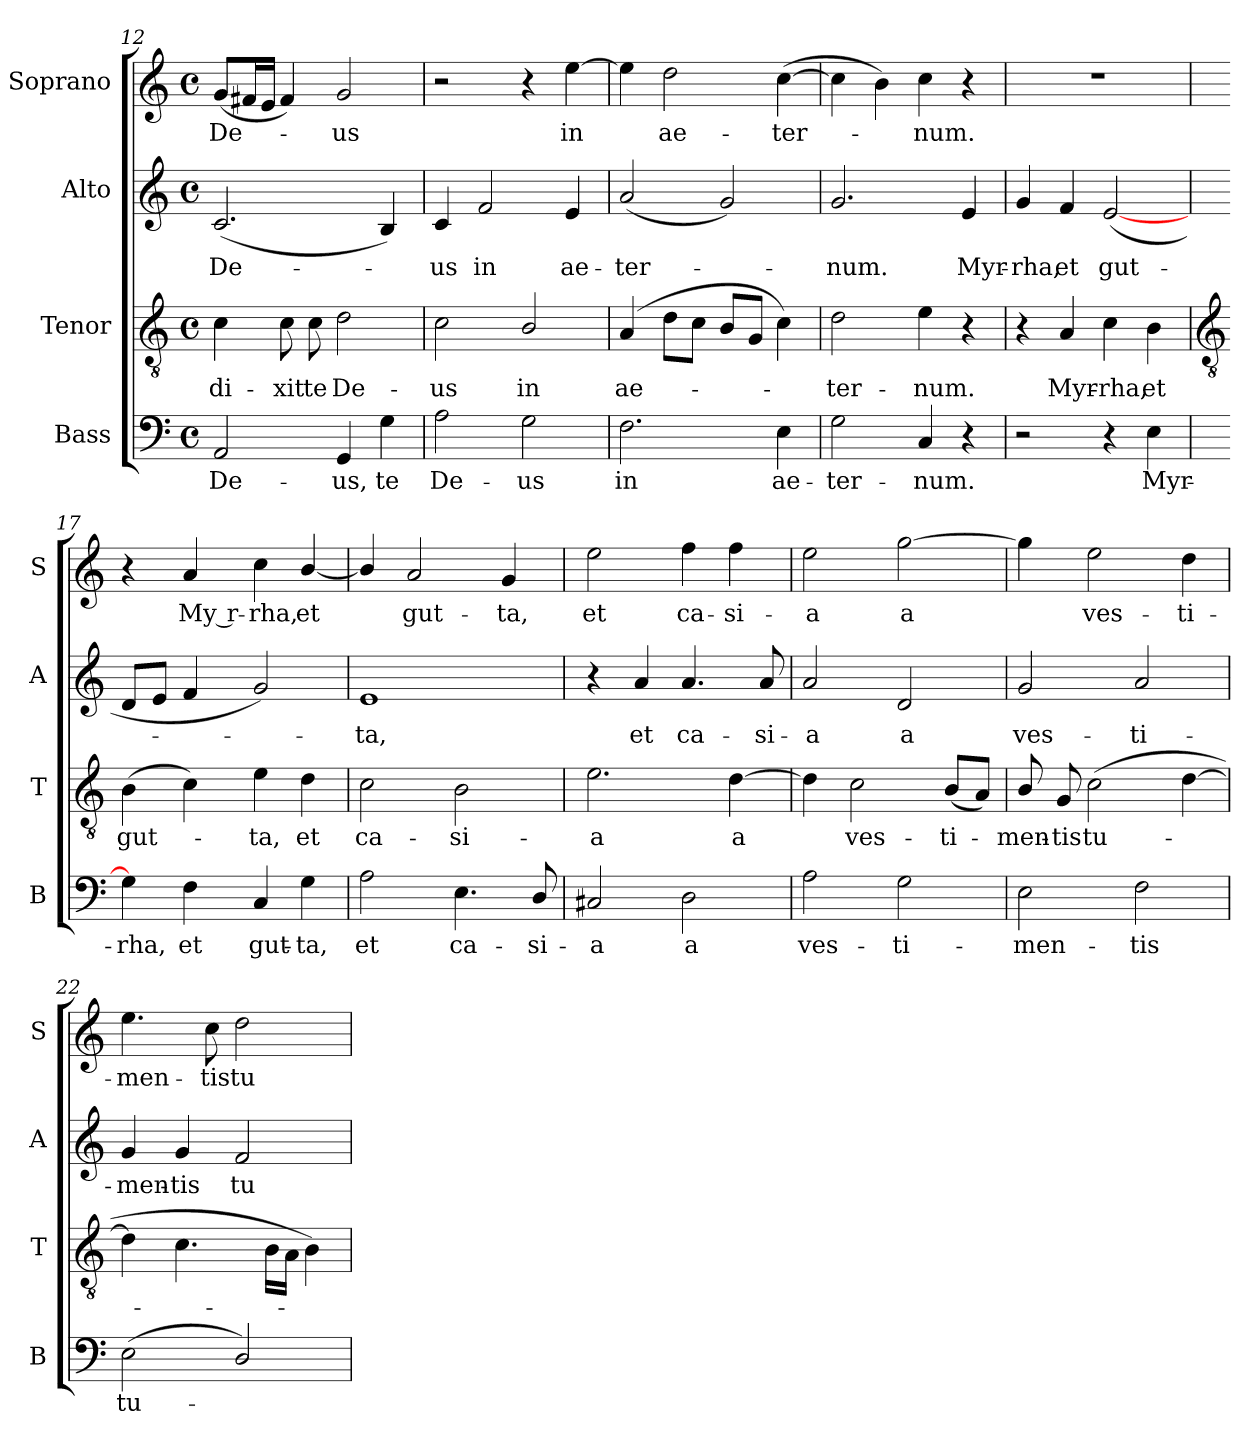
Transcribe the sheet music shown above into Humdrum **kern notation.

**kern	**text	**kern	**text	**kern	**text	**kern	**text
*part4	*part4	*part3	*part3	*part2	*part2	*part1	*part1
*staff4	*staff4	*staff3	*staff3	*staff2	*staff2	*staff1	*staff1
*I"Bass	*	*I"Tenor	*	*I"Alto	*	*I"Soprano	*
*I'B	*	*I'T	*	*I'A	*	*I'S	*
!!LO:LB:g=z
*clefF4	*	*clefGv2	*	*clefG2	*	*clefG2	*
*k[]	*	*k[]	*	*k[]	*	*k[]	*
*C:	*	*C:	*	*C:	*	*C:	*
*M4/4	*	*M4/4	*	*M4/4	*	*M4/4	*
*met(c)	*	*met(c)	*	*met(c)	*	*met(c)	*
=12	=12	=12	=12	=12	=12	=12	=12
!	!LO:LY:b	!	!LO:LY:b	!	!LO:LY:b	!	!LO:LY:b
2AA	De-	4c	-di-	(<2.c	De-	(<8gL	De-
.	.	.	.	.	.	16f#XL	.
.	.	.	.	.	.	16eJJ	.
!	!	!	!LO:LY:b	!	!	!	!
.	.	8c	-xit	.	.	4f#)	.
!	!	!	!LO:LY:b	!	!	!	!
.	.	8c	te	.	.	.	.
!	!LO:LY:b	!	!LO:LY:b	!	!	!	!LO:LY:b
4GG	-us,	2d	De-	.	.	2g	us
!	!LO:LY:b	!	!	!	!	!	!
4G	te	.	.	4B)	.	.	.
=13	=13	=13	=13	=13	=13	=13	=13
!	!LO:LY:b	!	!LO:LY:b	!	!LO:LY:b	!	!
2A	De-	2c	-us	4c	us	2r	.
!	!	!	!	!	!LO:LY:b	!	!
.	.	.	.	2f	in	.	.
!	!LO:LY:b	!	!LO:LY:b	!	!	!	!
2G	-us	2B/	in	.	.	4r	.
!	!	!	!	!	!LO:LY:b	!	!LO:LY:b
.	.	.	.	4e	ae-	[4ee	in
=14	=14	=14	=14	=14	=14	=14	=14
!	!LO:LY:b	!	!LO:LY:b	!	!LO:LY:b	!	!
2.F	in	(<4A	ae-	(<2a	-ter-	4ee]	.
!	!	!	!	!	!	!	!LO:LY:b
.	.	8dL	.	.	.	2dd	ae-
.	.	8cJ	.	.	.	.	.
.	.	8BL	.	2g)	.	.	.
.	.	8GJ	.	.	.	.	.
!	!LO:LY:b	!	!	!	!	!	!LO:LY:b
4E	ae-	4c)	.	.	.	(>[4cc	-ter-
=15	=15	=15	=15	=15	=15	=15	=15
!	!LO:LY:b	!	!LO:LY:b	!	!LO:LY:b	!	!
2G	-ter-	2d	ter-	2.g	num.	4cc]	.
.	.	.	.	.	.	4b)	.
!	!LO:LY:b	!	!LO:LY:b	!	!	!	!LO:LY:b
4C	-num.	4e	-num.	.	.	4cc	num.
!	!	!	!	!	!LO:LY:b	!	!
4r	.	4r	.	4e	Myr-	4r	.
=16	=16	=16	=16	=16	=16	=16	=16
!	!	!	!	!	!LO:LY:b	!	!
2r	.	4r	.	4g	-rha,	1r	.
!	!	!	!LO:LY:b	!	!LO:LY:b	!	!
.	.	4A	Myr-	4f	et	.	.
!	!	!	!LO:LY:b	!	!LO:LY:b	!	!
4r	.	4c	-rha,	(<[2e	gut-	.	.
!	!LO:LY:b	!	!LO:LY:b	!	!	!	!
4E	Myr-	4B	et	.	.	.	.
!!LO:LB:g=z
=17	=17	=17	=17	=17	=17	=17	=17
*	*	*clefGv2	*	*	*	*	*
!	!LO:LY:b	!	!LO:LY:b	!	!	!	!
4G]	-rha,	(>4B	gut-	8dL	.	4r	.
.	.	.	.	8eJ	.	.	.
!	!LO:LY:b	!	!	!	!	!	!LO:LY:b
4F	et	4c)	.	4f	.	4a	My r-
!	!LO:LY:b	!	!LO:LY:b	!	!	!	!LO:LY:b
4C	gut-	4e	ta,	2g)	.	4cc	-rha,
!	!LO:LY:b	!	!LO:LY:b	!	!	!	!LO:LY:b
4G	-ta,	4d	et	.	.	[4b/	et
=18	=18	=18	=18	=18	=18	=18	=18
!	!LO:LY:b	!	!LO:LY:b	!	!LO:LY:b	!	!
2A	et	2c	ca-	1e	ta,	4b/]	.
!	!	!	!	!	!	!	!LO:LY:b
.	.	.	.	.	.	2a	gut-
!	!LO:LY:b	!	!LO:LY:b	!	!	!	!
4.E	ca-	2B	-si-	.	.	.	.
!	!	!	!	!	!	!	!LO:LY:b
.	.	.	.	.	.	4g	-ta,
!	!LO:LY:b	!	!	!	!	!	!
8D/	-si-	.	.	.	.	.	.
=19	=19	=19	=19	=19	=19	=19	=19
!	!LO:LY:b	!	!LO:LY:b	!	!	!	!LO:LY:b
2C#X	-a	2.e	-a	4r	.	2ee	et
!	!	!	!	!	!LO:LY:b	!	!
.	.	.	.	4a	et	.	.
!	!LO:LY:b	!	!	!	!LO:LY:b	!	!LO:LY:b
2D	a	.	.	4.a	ca-	4ff	ca-
!	!	!	!LO:LY:b	!	!	!	!LO:LY:b
.	.	[4d	a	.	.	4ff	-si-
!	!	!	!	!	!LO:LY:b	!	!
.	.	.	.	8a	-si-	.	.
=20	=20	=20	=20	=20	=20	=20	=20
!	!LO:LY:b	!	!	!	!LO:LY:b	!	!LO:LY:b
2A	ves-	4d]	.	2a	-a	2ee	-a
!	!	!	!LO:LY:b	!	!	!	!
.	.	2c	ves-	.	.	.	.
!	!LO:LY:b	!	!	!	!LO:LY:b	!	!LO:LY:b
2G	-ti-	.	.	2d	a	[2gg	a
!	!	!	!LO:LY:b	!	!	!	!
.	.	(<8BL	-ti-	.	.	.	.
.	.	8AJ)	.	.	.	.	.
=21	=21	=21	=21	=21	=21	=21	=21
!	!LO:LY:b	!	!LO:LY:b	!	!LO:LY:b	!	!
2E	-men-	8B/	men-	2g	ves-	4gg]	.
!	!	!	!LO:LY:b	!	!	!	!
.	.	8G	-tis	.	.	.	.
!	!	!	!LO:LY:b	!	!	!	!LO:LY:b
.	.	(>2c	tu-	.	.	2ee	ves-
!	!LO:LY:b	!	!	!	!LO:LY:b	!	!
2F	-tis	.	.	2a	-ti-	.	.
!	!	!	!	!	!	!	!LO:LY:b
.	.	[4d	.	.	.	4dd	-ti-
=22	=22	=22	=22	=22	=22	=22	=22
!	!LO:LY:b	!	!	!	!LO:LY:b	!	!LO:LY:b
(<2E	tu-	4d]	.	4g	-men-	4.ee	-men-
!	!	!	!	!	!LO:LY:b	!	!
.	.	4.c	.	4g	-tis	.	.
!	!	!	!	!	!	!	!LO:LY:b
.	.	.	.	.	.	8cc	-tis
!	!	!	!	!	!LO:LY:b	!	!LO:LY:b
2D/)	.	.	.	2f	tu-	2dd	tu-
.	.	16B\LL	.	.	.	.	.
.	.	16A\JJ	.	.	.	.	.
.	.	4B)	.	.	.	.	.
=	=	=	=	=	=	=	=
*-	*-	*-	*-	*-	*-	*-	*-
